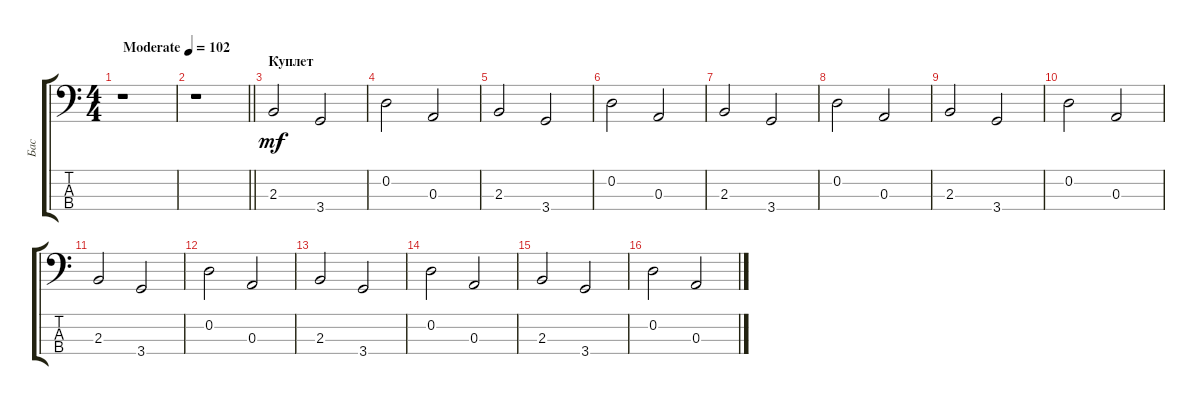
\track ("Бас" "Бас") {instrument electricbassfinger}
\staff {score tabs}
\tuning (G2 D2 A1 E1) {hide}
\ts (4 4)
\tempo (102 "Moderate")
\clef f4
\ks c
r.1{dy mf instrument electricbassfinger} |
\barLineRight lightlight
r.1 |
\section ("" "Куплет")
2.3.2 3.4.2 |
0.2.2 0.3.2 |
2.3.2 3.4.2 |
0.2.2 0.3.2 |
2.3.2 3.4.2 |
0.2.2 0.3.2 |
2.3.2 3.4.2 |
0.2.2 0.3.2 |
2.3.2 3.4.2 |
0.2.2 0.3.2 |
2.3.2 3.4.2 |
0.2.2 0.3.2 |
2.3.2 3.4.2 |
0.2.2 0.3.2
